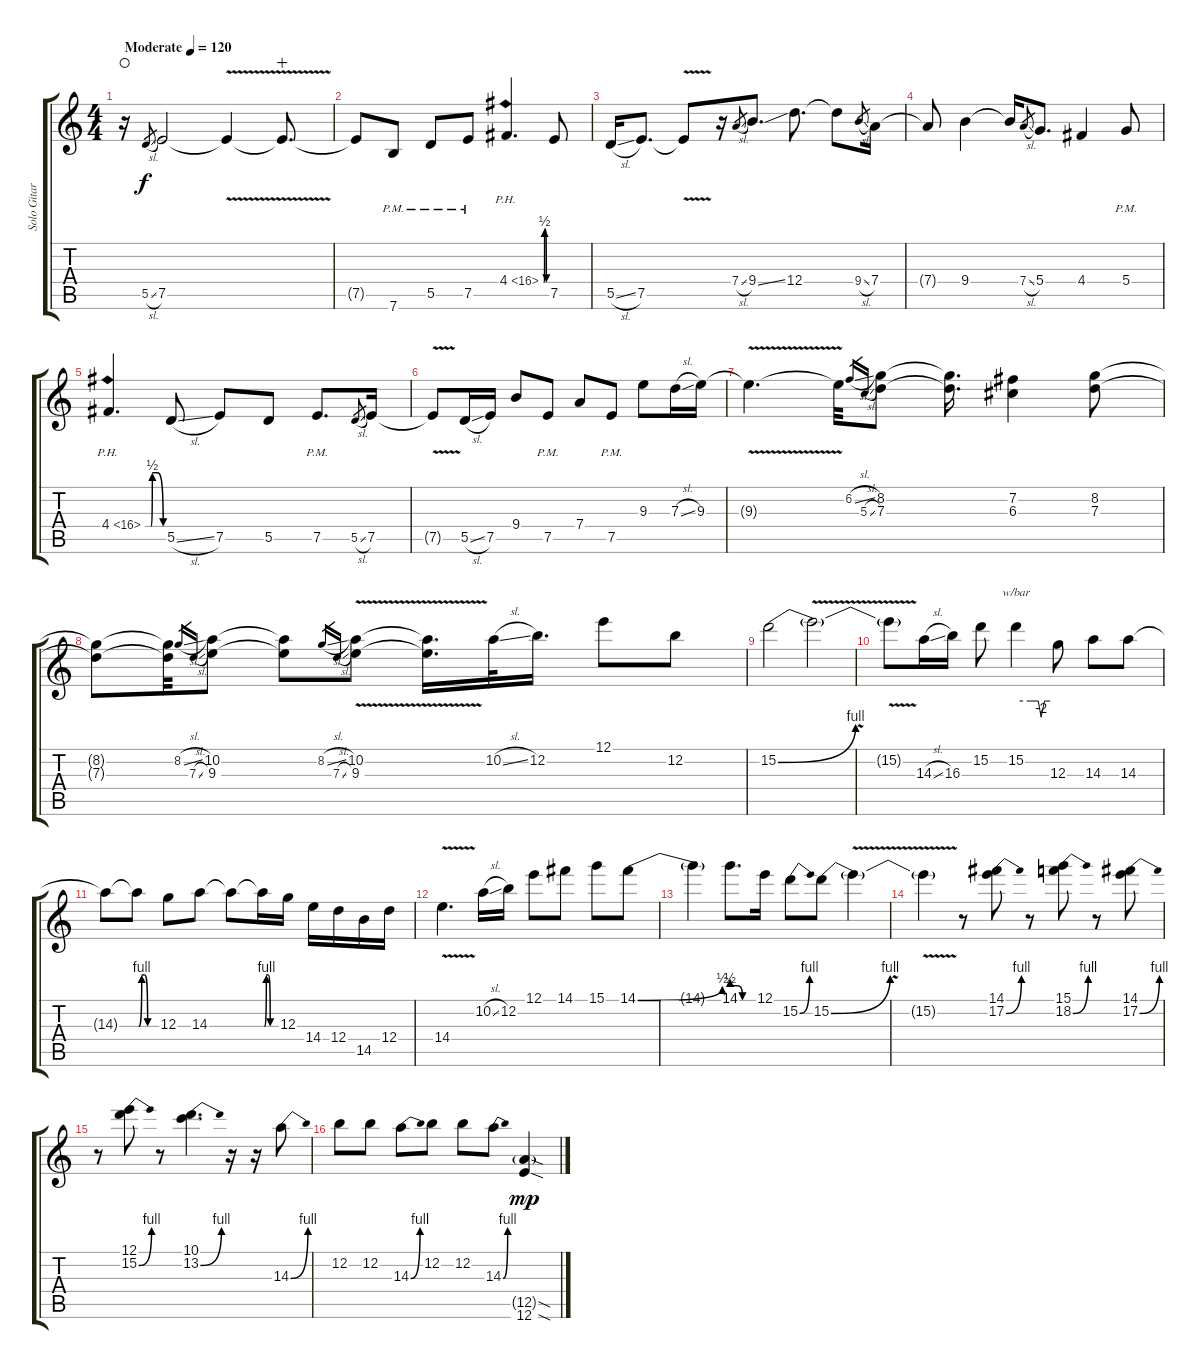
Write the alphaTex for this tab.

\track ("Solo Gitar" "Solo Gitar") {instrument distortionguitar}
\staff {score tabs}
\tuning (E4 B3 G3 D3 A2 E2) {hide}
\ts (4 4)
\tempo (120 "Moderate")
\clef g2
\ks c
r.16{dy f instrument distortionguitar waho} 5.5{sl}.8{gr} 7.5.2 7.5{v t}.4 7.5{t}.8{d wahc} |
7.5{t}.8 7.6{pm}.8 5.5{pm}.8 7.5{pm}.8 4.4{be (custom 0 0 18 0 23 2 36 2 60 0) ph 12}.4{d} 7.5.8 |
5.5{sl}.16 7.5.8{d} 7.5{v t}.8 r.16 7.4{sl}.8{gr} 9.4{ss}.8{d} 12.4.8{d} 12.4{t}.8 9.4{sl}.8{gr} 7.4.16 |
7.4{t}.8 9.4.4 9.4{t}.16 7.4{sl}.8{gr} 5.4.8{d} 4.4.4 5.4{pm}.8 |
4.4{be (custom 0 0 18 0 23 2 39 2 60 0) ph 12}.4{d} 5.5{sl}.8 7.5.8 5.5.8 7.5{pm}.8{d} 5.5{sl}.8{gr} 7.5.16 |
7.5{v t}.8 5.5{sl}.16 7.5.16 9.4.8 7.5{pm}.8 7.4.8 7.5{pm}.8 9.3.8 7.3{sl}.16 9.3.16 |
9.3{v t}.4{d} 9.3{v t}.32 6.2{sl}.16{gr} 5.3{sl}.16{gr} (8.2 7.3).8 (8.2{t} 7.3{t}).16{d} (7.2 6.3).4 (8.2 7.3).8 |
(8.2{t} 7.3{t}).8 (8.2{t} 7.3{t}).32 8.2{sl}.16{gr} 7.3{sl}.16{gr} (10.2 9.3).8 (10.2{t} 9.3{t}).8 8.2{sl}.16{gr} 7.3{sl}.16{gr} (10.2{v} 9.3{v}).8 (10.2{t} 9.3{t}).16{d} 10.2{sl}.32 12.2.16{d} 12.1.8 12.2.8 |
15.2{be (bend 0 0 60 4)}.2 15.2{v t}.2 |
15.2{t}.8 14.3{sl}.16 16.3.16 15.2.8 15.2.4{tbe (custom default 0 0 25 0 35 0 39 0 44 -8 50 0 53 0 60 0)} 12.3.8 14.3.8 14.3.8 |
14.3{t}.8 14.3{be (custom 0 0 10 4 20 4 30 0 60 0) t}.8 12.3.8 14.3.8 14.3{t}.8 14.3{be (custom 0 0 10 4 20 4 30 0 60 0) t}.16 12.3.16 14.4.16 12.4.16 14.5.16 12.4.16 |
14.4{v}.4{d} 10.2{sl}.16 12.2.16 12.1.8 14.1.8 15.1.8 14.1{be (bend 0 0 60 2)}.8 |
14.1{t}.4 14.1{be (custom 0 2 15 2 30 0 60 0)}.8{d} 12.1.16 15.2{be (bend 0 0 60 4)}.8 15.2{be (bend 0 0 60 4)}.8 15.2{v t}.4 |
15.2{t}.4 r.8 (14.1 17.2{be (bend 0 0 60 4)}).8 r.8 (15.1 18.2{be (bend 0 0 60 4)}).8 r.8 (14.1 17.2{be (bend 0 0 60 4)}).8 |
r.8 (12.1 15.2{be (bend 0 0 60 4)}).8 r.8 (10.1 13.2{be (bend 0 0 60 4)}).4{d} r.16 r.16 14.3{be (bend 0 0 60 4)}.8 |
12.2.8 12.2.8 14.3{be (bend 0 0 60 4)}.8 12.2.8 12.2.8 14.3{be (bend 0 0 60 4)}.8 (12.5{sod g} 12.6{sod}).4{dy mp}
